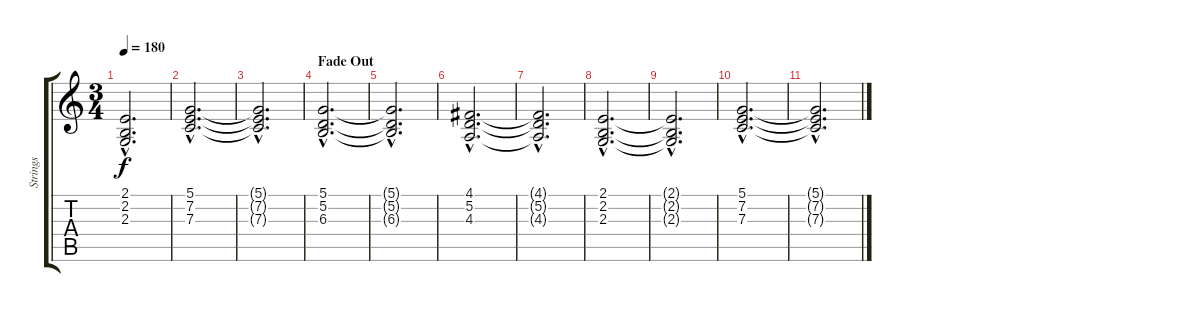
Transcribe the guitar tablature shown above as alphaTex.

\track ("Strings" "Strings") {instrument synthstrings1}
\staff {score tabs}
\tuning (D4 A3 F3 C3 G2 D2) {hide}
\ts (3 4)
\tempo 180
\clef g2
\ks c
(2.1{hac t} 2.2{hac t} 2.3{hac t}).2{d dy f} |
(5.1{hac} 7.2{hac} 7.3{hac}).2{d} |
(5.1{hac t} 7.2{hac t} 7.3{hac t}).2{d} |
\section ("" "Fade Out")
(5.1{hac} 5.2{hac} 6.3{hac}).2{d} |
(5.1{hac t} 5.2{hac t} 6.3{hac t}).2{d} |
(4.1{hac} 5.2{hac} 4.3{hac}).2{d} |
(4.1{hac t} 5.2{hac t} 4.3{hac t}).2{d} |
(2.1{hac} 2.2{hac} 2.3{hac}).2{d} |
(2.1{hac t} 2.2{hac t} 2.3{hac t}).2{d} |
(5.1{hac} 7.2{hac} 7.3{hac}).2{d} |
(5.1{hac t} 7.2{hac t} 7.3{hac t}).2{d}
